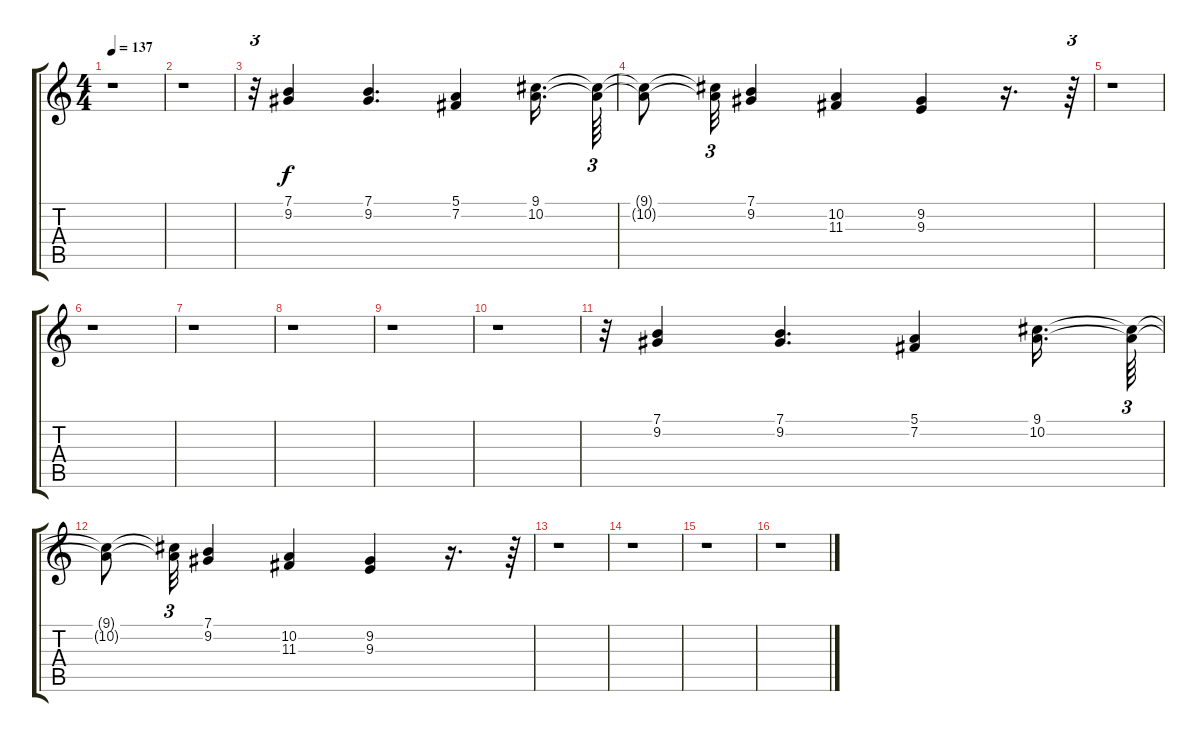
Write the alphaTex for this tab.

\track "" {instrument brightacousticpiano}
\staff {score tabs}
\tuning (E4 B3 G3 D3 A2 E2) {hide}
\ts (4 4)
\tempo 137
\clef g2
\ks c
r.1{dy f} |
r.1 |
r.32{tu (3 2)} (7.1 9.2).4 (7.1 9.2).4{d} (5.1 7.2).4 (9.1 10.2).16{d} (9.1{t} 10.2{t}).64{tu (3 2)} |
(9.1{t} 10.2{t}).8 (9.1{t} 10.2{t}).32{tu (3 2)} (7.1 9.2).4 (10.2 11.3).4 (9.2 9.3).4 r.16{d} r.64{tu (3 2)} |
r.1 |
r.1 |
r.1 |
r.1 |
r.1 |
r.1 |
r.32{tu (3 2)} (7.1 9.2).4 (7.1 9.2).4{d} (5.1 7.2).4 (9.1 10.2).16{d} (9.1{t} 10.2{t}).64{tu (3 2)} |
(9.1{t} 10.2{t}).8 (9.1{t} 10.2{t}).32{tu (3 2)} (7.1 9.2).4 (10.2 11.3).4 (9.2 9.3).4 r.16{d} r.64{tu (3 2)} |
r.1 |
r.1 |
r.1 |
r.1
